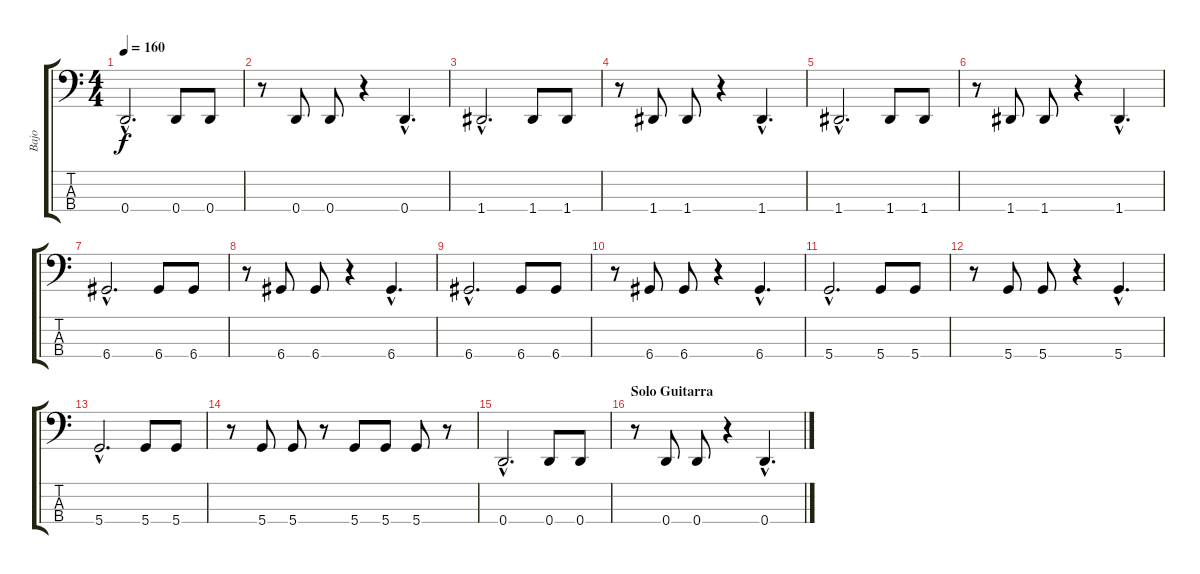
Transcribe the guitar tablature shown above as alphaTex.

\track ("Bajo" "Bajo") {instrument electricbasspick}
\staff {score tabs}
\tuning (F2 C2 G1 D1) {hide}
\ts (4 4)
\tempo 160
\clef f4
\ks c
0.4{hac}.2{d dy f} 0.4.8 0.4.8 |
r.8 0.4.8 0.4.8 r.4 0.4{hac}.4{d} |
1.4{hac}.2{d} 1.4.8 1.4.8 |
r.8 1.4.8 1.4.8 r.4 1.4{hac}.4{d} |
1.4{hac}.2{d} 1.4.8 1.4.8 |
r.8 1.4.8 1.4.8 r.4 1.4{hac}.4{d} |
6.4{hac}.2{d} 6.4.8 6.4.8 |
r.8 6.4.8 6.4.8 r.4 6.4{hac}.4{d} |
6.4{hac}.2{d} 6.4.8 6.4.8 |
r.8 6.4.8 6.4.8 r.4 6.4{hac}.4{d} |
5.4{hac}.2{d} 5.4.8 5.4.8 |
r.8 5.4.8 5.4.8 r.4 5.4{hac}.4{d} |
5.4{hac}.2{d} 5.4.8 5.4.8 |
r.8 5.4.8 5.4.8 r.8 5.4.8 5.4.8 5.4.8 r.8 |
0.4{hac}.2{d} 0.4.8 0.4.8 |
\section ("" "Solo Guitarra")
r.8 0.4.8 0.4.8 r.4 0.4{hac}.4{d}
